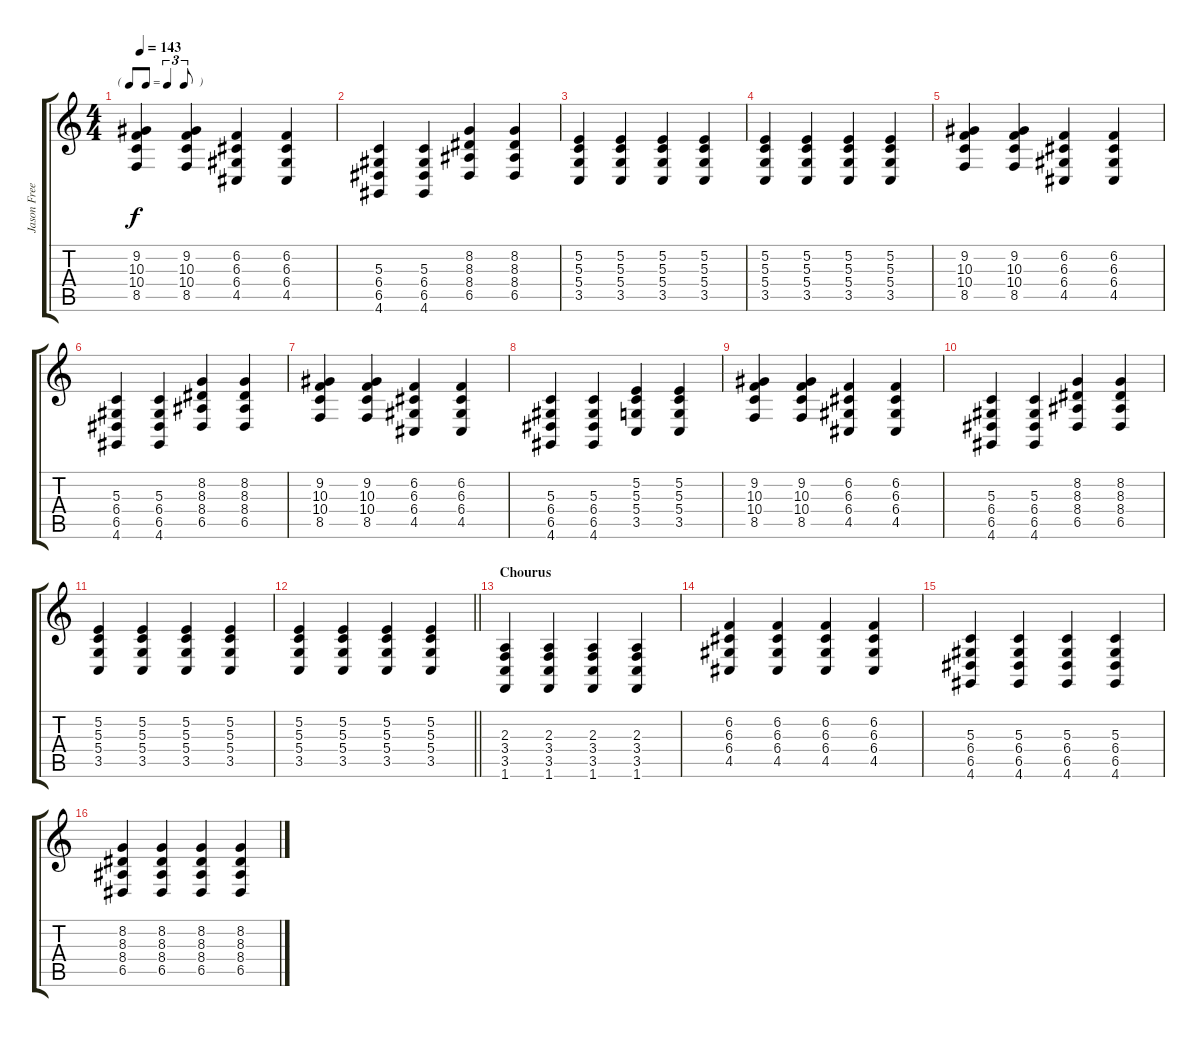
\track ("Jason Freeze" "Jason Free") {instrument electricgrandpiano}
\staff {score tabs}
\tuning (E4 B3 G3 D3 A2 E2) {hide}
\ts (4 4)
\tf triplet8th
\tempo 143
\clef g2
\ks c
(9.2 10.3 10.4 8.5).4{dy f} (9.2 10.3 10.4 8.5).4 (6.2 6.3 6.4 4.5).4 (6.2 6.3 6.4 4.5).4 |
(5.3 6.4 6.5 4.6).4 (5.3 6.4 6.5 4.6).4 (8.2 8.3 8.4 6.5).4 (8.2 8.3 8.4 6.5).4 |
(5.2 5.3 5.4 3.5).4 (5.2 5.3 5.4 3.5).4 (5.2 5.3 5.4 3.5).4 (5.2 5.3 5.4 3.5).4 |
(5.2 5.3 5.4 3.5).4 (5.2 5.3 5.4 3.5).4 (5.2 5.3 5.4 3.5).4 (5.2 5.3 5.4 3.5).4 |
(9.2 10.3 10.4 8.5).4 (9.2 10.3 10.4 8.5).4 (6.2 6.3 6.4 4.5).4 (6.2 6.3 6.4 4.5).4 |
(5.3 6.4 6.5 4.6).4 (5.3 6.4 6.5 4.6).4 (8.2 8.3 8.4 6.5).4 (8.2 8.3 8.4 6.5).4 |
(9.2 10.3 10.4 8.5).4 (9.2 10.3 10.4 8.5).4 (6.2 6.3 6.4 4.5).4 (6.2 6.3 6.4 4.5).4 |
(5.3 6.4 6.5 4.6).4 (5.3 6.4 6.5 4.6).4 (5.2 5.3 5.4 3.5).4 (5.2 5.3 5.4 3.5).4 |
(9.2 10.3 10.4 8.5).4 (9.2 10.3 10.4 8.5).4 (6.2 6.3 6.4 4.5).4 (6.2 6.3 6.4 4.5).4 |
(5.3 6.4 6.5 4.6).4 (5.3 6.4 6.5 4.6).4 (8.2 8.3 8.4 6.5).4 (8.2 8.3 8.4 6.5).4 |
(5.2 5.3 5.4 3.5).4 (5.2 5.3 5.4 3.5).4 (5.2 5.3 5.4 3.5).4 (5.2 5.3 5.4 3.5).4 |
\barLineRight lightlight
(5.2 5.3 5.4 3.5).4 (5.2 5.3 5.4 3.5).4 (5.2 5.3 5.4 3.5).4 (5.2 5.3 5.4 3.5).4 |
\section ("" "Chourus")
(2.3 3.4 3.5 1.6).4 (2.3 3.4 3.5 1.6).4 (2.3 3.4 3.5 1.6).4 (2.3 3.4 3.5 1.6).4 |
(6.2 6.3 6.4 4.5).4 (6.2 6.3 6.4 4.5).4 (6.2 6.3 6.4 4.5).4 (6.2 6.3 6.4 4.5).4 |
(5.3 6.4 6.5 4.6).4 (5.3 6.4 6.5 4.6).4 (5.3 6.4 6.5 4.6).4 (5.3 6.4 6.5 4.6).4 |
(8.2 8.3 8.4 6.5).4 (8.2 8.3 8.4 6.5).4 (8.2 8.3 8.4 6.5).4 (8.2 8.3 8.4 6.5).4
